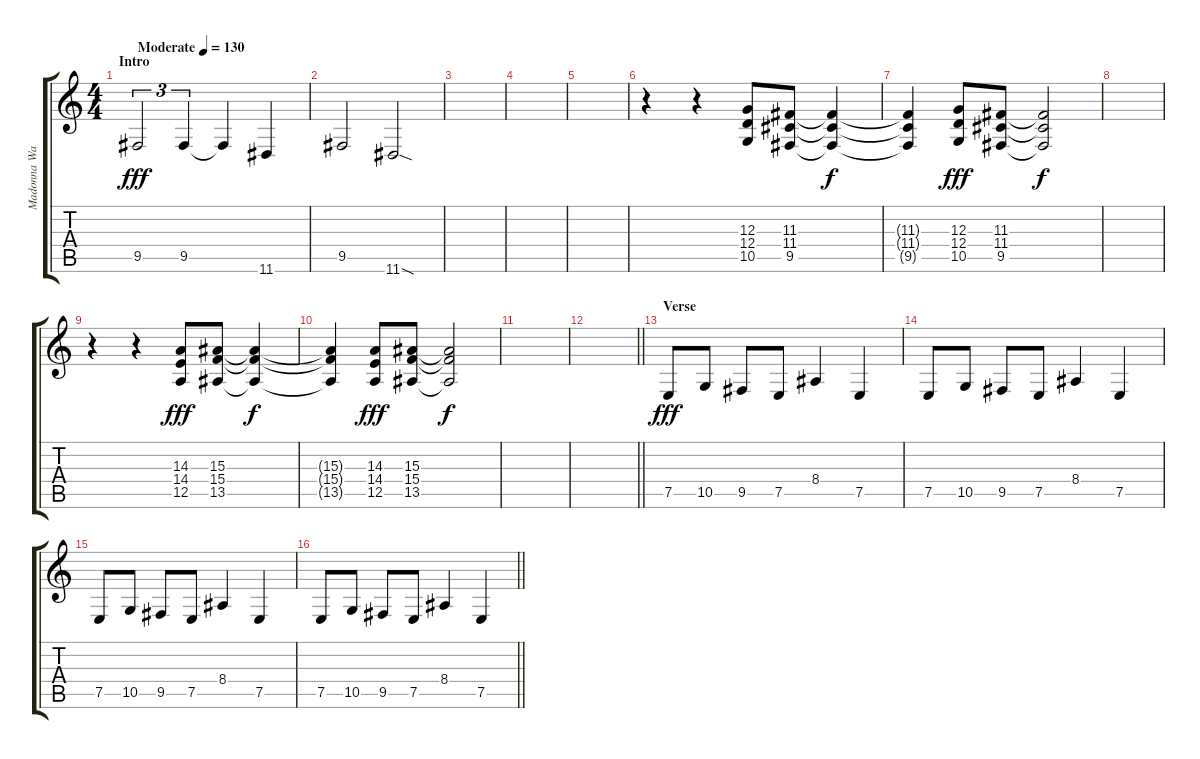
\track ("Madonna Wayne Gacy" "Madonna Wa") {instrument rockorgan}
\staff {score tabs}
\tuning (E4 B3 G3 D3 A2 E2) {hide}
\ts (4 4)
\section ("" "Intro")
\tempo (130 "Moderate")
\clef g2
\ks c
9.5.2{tu (3 2) dy fff instrument rockorgan} 9.5.4{tu (3 2)} 9.5{t}.4 11.6.4 |
9.5.2 11.6{sod}.2 |
|
|
|
r.4 r.4 (12.3 12.4 10.5).8 (11.3 11.4 9.5).8 (11.3{t} 11.4{t} 9.5{t}).4{dy f} |
(11.3{t} 11.4{t} 9.5{t}).4 (12.3 12.4 10.5).8{dy fff} (11.3 11.4 9.5).8 (11.3{t} 11.4{t} 9.5{t}).2{dy f} |
|
r.4 r.4 (14.3 14.4 12.5).8{dy fff} (15.3 15.4 13.5).8 (15.3{t} 15.4{t} 13.5{t}).4{dy f} |
(15.3{t} 15.4{t} 13.5{t}).4 (14.3 14.4 12.5).8{dy fff} (15.3 15.4 13.5).8 (15.3{t} 15.4{t} 13.5{t}).2{dy f} |
|
\barLineRight lightlight
|
\section ("" "Verse")
7.5.8{dy fff} 10.5.8 9.5.8 7.5.8 8.4.4 7.5.4 |
7.5.8 10.5.8 9.5.8 7.5.8 8.4.4 7.5.4 |
7.5.8 10.5.8 9.5.8 7.5.8 8.4.4 7.5.4 |
\barLineRight lightlight
7.5.8 10.5.8 9.5.8 7.5.8 8.4.4 7.5.4
